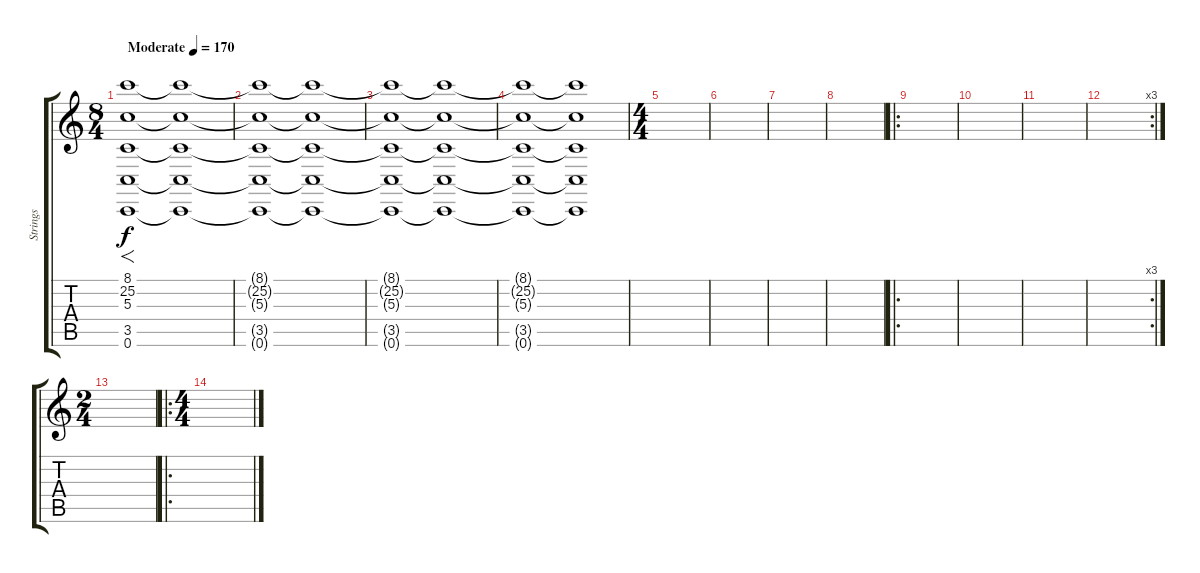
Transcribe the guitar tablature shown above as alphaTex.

\track ("Strings" "Strings") {instrument stringensemble1}
\staff {score tabs}
\tuning (E4 B3 G3 D3 A2 C2) {hide}
\ts (8 4)
\tempo (170 "Moderate")
\clef g2
\ks c
(8.1 25.2 5.3 3.5 0.6).1{f dy f instrument stringensemble1} (8.1{t} 25.2{t} 5.3{t} 3.5{t} 0.6{t}).1 |
(8.1{t} 25.2{t} 5.3{t} 3.5{t} 0.6{t}).1 (8.1{t} 25.2{t} 5.3{t} 3.5{t} 0.6{t}).1 |
(8.1{t} 25.2{t} 5.3{t} 3.5{t} 0.6{t}).1 (8.1{t} 25.2{t} 5.3{t} 3.5{t} 0.6{t}).1 |
(8.1{t} 25.2{t} 5.3{t} 3.5{t} 0.6{t}).1 (8.1{t} 25.2{t} 5.3{t} 3.5{t} 0.6{t}).1 |
\ts (4 4)
|
|
|
|
\ro
|
|
|
\rc 3
|
\ts (2 4)
|
\ro
\ts (4 4)
